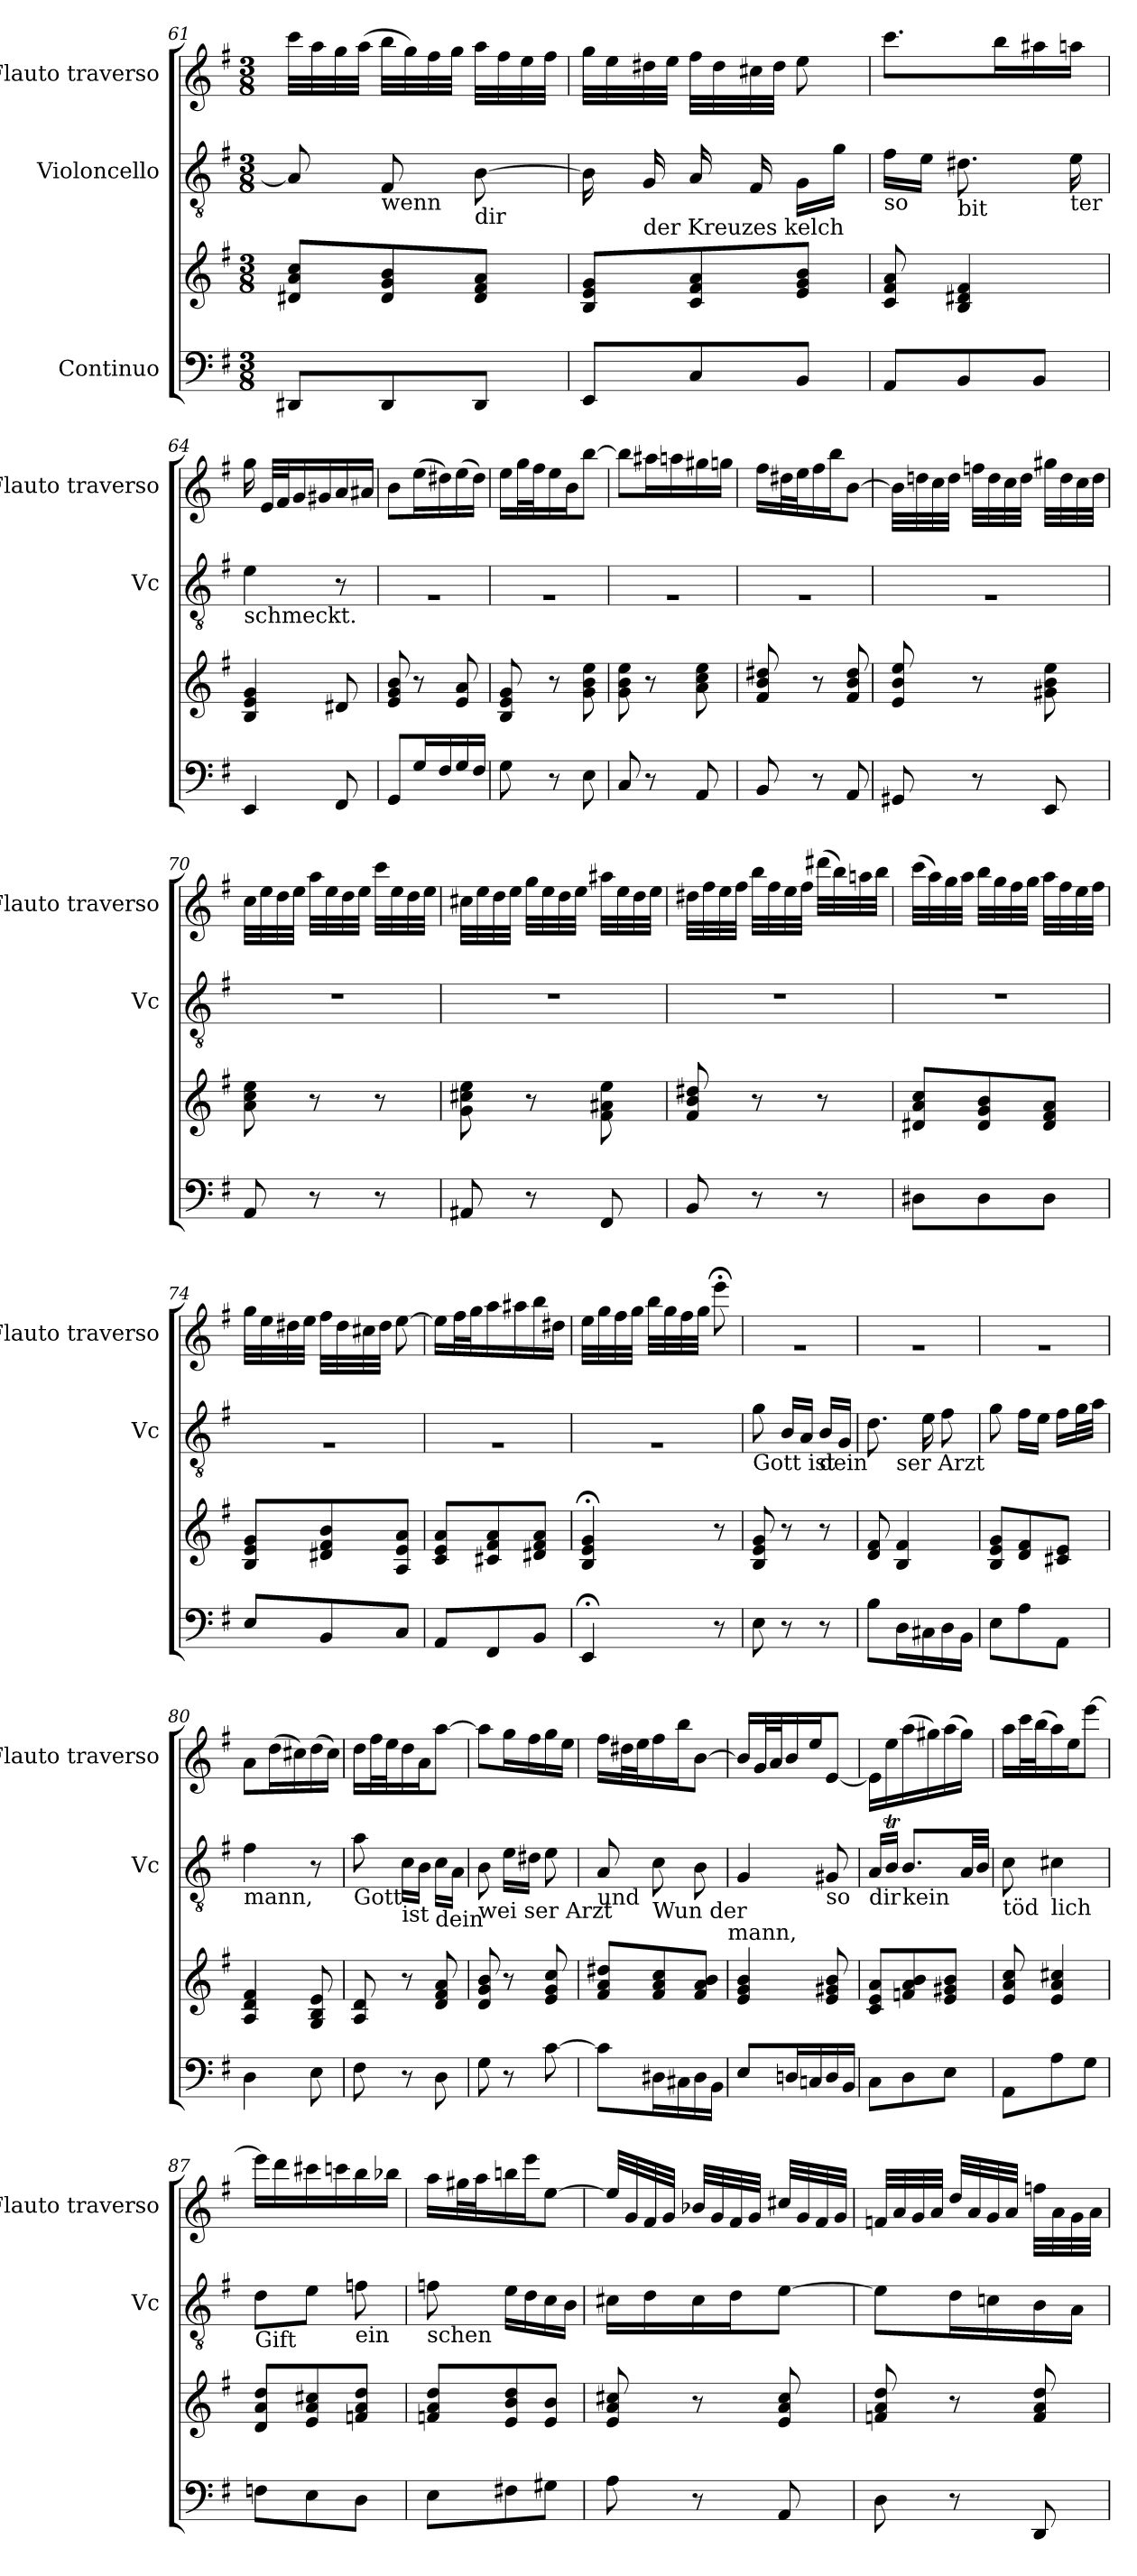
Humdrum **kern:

**kern	**kern	**kern	**kern
*part3	*part3	*part2	*part1
*staff4	*staff3	*staff2	*staff1
*I"Continuo	*	*I"Violoncello	*I"Flauto traverso
*	*	*I'Vc	*I'Flauto traverso
*clefF4	*clefG2	*clefGv2	*clefG2
*k[f#]	*k[f#]	*k[f#]	*k[f#]
*G:	*G:	*G:	*G:
*M3/8	*M3/8	*M3/8	*M3/8
=61	=61	=61	=61
8DD#X/L	8d#X/ 8a/ 8cc/L	8A/]	32ccc\LLL
.	.	.	32aa\
.	.	.	32gg\
.	.	.	(<32aa\JJJ
!	!	!LO:TX:b:t=wenn	!
8DD#/	8d#/ 8g/ 8b/	8F#/	32bb\LLL
.	.	.	32gg\)
.	.	.	32ff#\
.	.	.	32gg\JJJ
!	!	!LO:TX:b:t=dir	!
8DD#/J	8d#/ 8f#/ 8a/J	[>8B\	32aa\LLL
.	.	.	32ff#\
.	.	.	32ee\
.	.	.	32ff#\JJJ
=62	=62	=62	=62
8EE/L	8B/ 8e/ 8g/L	16B\]	32gg\LLL
.	.	.	32ee\
!	!	!LO:TX:b:t=der Kreuzes kelch	!
.	.	16G/	32dd#X\
.	.	.	32ee\JJJ
8C/	8c/ 8f#/ 8a/	16A/	32ff#\LLL
.	.	.	32dd#\
.	.	16F#/	32cc#X\
.	.	.	32dd#\JJJ
8BB/J	8e/ 8g/ 8b/J	16G\LL	8ee\
.	.	16g\JJ	.
=63	=63	=63	=63
!	!	!LO:TX:b:t=so	!
8AA/L	8c/ 8f#/ 8a/	16f#\LL	8.ccc\L
.	.	16e\JJ	.
!	!	!LO:TX:b:t=bit	!
8BB/	4B/ 4d#X/ 4f#/	8.d#X\	.
.	.	.	16bb\L
8BB/J	.	.	16aa#X\
!	!	!LO:TX:b:t=ter	!
.	.	16e\	16aan\JJ
!!LO:LB:g=z
=64	=64	=64	=64
!	!	!LO:TX:b:t=schmeckt.	!
4EE/	4B/ 4e/ 4g/	4e\	16gg\
.	.	.	32e/LLL
.	.	.	32f#/J
.	.	.	16g/
.	.	.	16g#X/
8FF#/	8d#X/	8r	16a/
.	.	.	16a#X/JJ
=65	=65	=65	=65
!	!	!LO:N:vis=1	!
8GG/L	8e/ 8g/ 8b/	4.rA	8b\L
16G/L	8r	.	(>16ee\L
16F#/	.	.	16dd#X\)
16G/	8e/ 8a/	.	(>16ee\
16F#/JJ	.	.	16dd#\JJ)
=66	=66	=66	=66
!	!	!LO:N:vis=1	!
8G\	8B/ 8e/ 8g/	4.rA	16ee\LL
.	.	.	32gg\L
.	.	.	32ff#\J
8r	8r	.	16ee\
.	.	.	16b\J
8E\	8g\ 8b\ 8ee\	.	[>8bb\J
=67	=67	=67	=67
!	!	!LO:N:vis=1	!
8C/	8g\ 8b\ 8ee\	4.rA	8bb\L]
8r	8r	.	16aa#X\L
.	.	.	16aan\
8AA/	8a\ 8cc\ 8ee\	.	16gg#X\
.	.	.	16ggn\JJ
=68	=68	=68	=68
!	!	!LO:N:vis=1	!
8BB/	8f#/ 8b/ 8dd#X/	4.rA	16ff#\LL
.	.	.	32dd#X\L
.	.	.	32ee\J
8r	8r	.	16ff#\
.	.	.	16bb\J
8AA/	8f#/ 8b/ 8dd#/	.	[>8b\J
=69	=69	=69	=69
!	!	!LO:N:vis=1	!
8GG#X/	8e/ 8b/ 8ee/	4.rA	32b\LLL]
.	.	.	32ddn\
.	.	.	32cc\
.	.	.	32dd\JJJ
8r	8r	.	32ffn\LLL
.	.	.	32dd\
.	.	.	32cc\
.	.	.	32dd\JJJ
8EE/	8g#X\ 8b\ 8ee\	.	32gg#X\LLL
.	.	.	32dd\
.	.	.	32cc\
.	.	.	32dd\JJJ
!!LO:LB:g=z
=70	=70	=70	=70
8AA/	8a\ 8cc\ 8ee\	4.r	32cc\LLL
.	.	.	32ee\
.	.	.	32dd\
.	.	.	32ee\JJJ
8r	8r	.	32aa\LLL
.	.	.	32ee\
.	.	.	32dd\
.	.	.	32ee\JJJ
8r	8r	.	32ccc\LLL
.	.	.	32ee\
.	.	.	32dd\
.	.	.	32ee\JJJ
=71	=71	=71	=71
8AA#X/	8g\ 8cc#X\ 8ee\	4.r	32cc#X\LLL
.	.	.	32ee\
.	.	.	32dd\
.	.	.	32ee\JJJ
8r	8r	.	32gg\LLL
.	.	.	32ee\
.	.	.	32dd\
.	.	.	32ee\JJJ
8FF#/	8f#\ 8a#X\ 8ee\	.	32aa#X\LLL
.	.	.	32ee\
.	.	.	32dd\
.	.	.	32ee\JJJ
=72	=72	=72	=72
8BB/	8f#/ 8b/ 8dd#X/	4.r	32dd#X\LLL
.	.	.	32ff#\
.	.	.	32ee\
.	.	.	32ff#\JJJ
8r	8r	.	32bb\LLL
.	.	.	32ff#\
.	.	.	32ee\
.	.	.	32ff#\JJJ
8r	8r	.	(<32ddd#X\LLL
.	.	.	32bb\)
.	.	.	32aan\
.	.	.	32bb\JJJ
=73	=73	=73	=73
8D#X\L	8d#X/ 8a/ 8cc/L	4.r	(<32ccc\LLL
.	.	.	32aa\)
.	.	.	32gg\
.	.	.	32aa\JJJ
8D#\	8d#/ 8g/ 8b/	.	32bb\LLL
.	.	.	32gg\
.	.	.	32ff#\
.	.	.	32gg\JJJ
8D#\J	8d#/ 8f#/ 8a/J	.	32aa\LLL
.	.	.	32ff#\
.	.	.	32ee\
.	.	.	32ff#\JJJ
!!LO:LB:g=z
=74	=74	=74	=74
!	!	!LO:N:vis=1	!
8E/L	8B/ 8e/ 8g/L	4.rA	32gg\LLL
.	.	.	32ee\
.	.	.	32dd#X\
.	.	.	32ee\JJJ
8BB/	8d#X/ 8f#/ 8b/	.	32ff#\LLL
.	.	.	32dd#\
.	.	.	32cc#X\
.	.	.	32dd#\JJJ
8C/J	8A/ 8e/ 8a/J	.	[>8ee\
=75	=75	=75	=75
!	!	!LO:N:vis=1	!
8AA/L	8c/ 8e/ 8a/L	4.rA	16ee\LL]
.	.	.	32ff#\L
.	.	.	32gg\J
8FF#/	8c#X/ 8f#/ 8a/	.	16aa\
.	.	.	16aa#X\
8BB/J	8d#X/ 8f#/ 8a/J	.	16bb\
.	.	.	16dd#X\JJ
=76	=76	=76	=76
!	!	!LO:N:vis=1	!
4EE;/	4B/; 4e/; 4g/;	4.rA	32ee\LLL
.	.	.	32gg\
.	.	.	32ff#\
.	.	.	32gg\JJJ
.	.	.	32bb\LLL
.	.	.	32gg\
.	.	.	32ff#\
.	.	.	32gg\JJJ
8r	8r	.	8eee;<\
=77	=77	=77	=77
!	!	!LO:TX:b:t=Gott ist	!
!	!	!	!LO:N:vis=1
8E\	8B/ 8e/ 8g/	8g\	4.ra
8r	8r	16B/LL	.
.	.	16A/JJ	.
!	!	!LO:TX:b:t=dein	!
8r	8r	16B/LL	.
.	.	16G/JJ	.
=78	=78	=78	=78
!	!	!LO:TX:b:t=wei	!
!	!	!	!LO:N:vis=1
*	*	*^	*
8B\L	8d/ 8f#/	8.d\	8ryy	4.ra
!	!	!	!LO:TX:b:t=ser Arzt	!
16D\L	4B/ 4f#/	.	4ryy	.
16C#X\	.	16e\	.	.
16D\	.	8f#\	.	.
16BB\JJ	.	.	.	.
=79	=79	=79	=79	=79
!	!	!LO:TX:b:t=und Wun der	!	!
!	!	!	!	!LO:N:vis=1
*	*	*v	*v	*
8E\L	8B/ 8e/ 8g/L	8g\	4.ra
8A\	8d/ 8f#/	16f#\LL	.
.	.	16e\JJ	.
8AA\J	8c#X/ 8e/J	16f#\LL	.
.	.	32g\L	.
.	.	32a\JJJ	.
!!LO:PB:g=z
=80	=80	=80	=80
!	!	!LO:TX:b:t=mann,	!
4D\	4A/ 4d/ 4f#/	4f#\	8a\L
.	.	.	(>16dd\L
.	.	.	16cc#X\)
8E\	8G/ 8B/ 8e/	8r	(>16dd\
.	.	.	16cc#\JJ)
=81	=81	=81	=81
!	!	!LO:TX:b:t=Gott	!
8F#\	8A/ 8d/	8a\	16dd\LL
.	.	.	32ff#\L
.	.	.	32ee\J
!	!	!LO:TX:b:t=ist	!
8r	8r	16c\LL	16dd\
.	.	16B\JJ	16a\J
!	!	!LO:TX:b:t=dein	!
8D\	8d/ 8f#/ 8a/	16c\LL	[>8aa\J
.	.	16A\JJ	.
=82	=82	=82	=82
!	!	!LO:TX:b:t=wei ser Arzt	!
8G\	8d/ 8g/ 8b/	8B\	8aa\L]
8r	8r	16e\LL	16gg\L
.	.	16d#X\JJ	16ff#\
[>8c\	8e/ 8g/ 8cc/	8e\	16gg\
.	.	.	16ee\JJ
=83	=83	=83	=83
!	!	!LO:TX:b:t=und	!
8c\L]	8f#/ 8a/ 8dd#X/L	8A/	16ff#\LL
.	.	.	32dd#X\L
.	.	.	32ee\J
!	!	!LO:TX:b:t=Wun der	!
16D#X\L	8f#/ 8a/ 8cc/	8c\	16ff#\
16C#X\	.	.	16bb\J
16D#\	8f#/ 8a/ 8b/J	8B\	[>8b\J
16BB\JJ	.	.	.
!	!	!LO:TX:b:t=mann,	!
=84	=84	=84	=84
8E/L	4e/ 4g/ 4b/	4G/	16b/LL]
.	.	.	32g/L
.	.	.	32a/J
16Dn/L	.	.	16b/
16Cn/	.	.	16ee/J
!	!	!LO:TX:b:t=so	!
16D/	8e/ 8g#X/ 8b/	8G#X/	[<8e/J
16BB/JJ	.	.	.
=85	=85	=85	=85
!	!	!LO:TX:b:t=dir	!
8C\L	8c/ 8e/ 8a/L	16A/LL	16e\LL]
.	.	16Bt/JJ	16ee\
!	!	!LO:TX:b:t=kein	!
8D\	8fn/ 8a/ 8b/	8.B/L	(>16aa\
.	.	.	16gg#X\)
8E\J	8e/ 8g#X/ 8b/J	.	(>16aa\
.	.	32A/LL	16gg#\JJ)
.	.	32B/JJJ	.
!!LO:LB:g=z
=86	=86	=86	=86
!	!	!LO:TX:b:t=töd	!
8AA\L	8e/ 8a/ 8cc/	8c\	16aa\LL
.	.	.	32ccc\L
.	.	.	(<32bb\J
!	!	!LO:TX:b:t=lich	!
8A\	4e/ 4a/ 4cc#X/	4c#X\	16aa\)
.	.	.	16ee\J
8G\J	.	.	[>8eee\J
=87	=87	=87	=87
!	!	!LO:TX:b:t=Gift	!
8Fn\L	8d/ 8a/ 8dd/L	8d\L	16eee\LL]
.	.	.	16ddd\
8E\	8e/ 8a/ 8cc#X/	8e\J	16ccc#X\
.	.	.	16cccn\
!	!	!LO:TX:b:t=ein	!
8D\J	8fn/ 8a/ 8dd/J	8fn\	16bb\
.	.	.	16bb-X\JJ
=88	=88	=88	=88
!	!	!LO:TX:b:t=schen	!
8E\L	8fn/ 8a/ 8dd/L	8fn\	16aa\LL
.	.	.	32gg#X\L
.	.	.	32aa\J
8F#X\	8e/ 8b/ 8dd/	16e\LL	16bbn\
.	.	16d\	16eee\J
8G#X\J	8e/ 8b/J	16c\	[>8ee\J
.	.	16B\JJ	.
=89	=89	=89	=89
8A\	8e/ 8a/ 8cc#X/	16c#X\LL	32ee/LLL]
.	.	.	32g/
.	.	16d\	32f#/
.	.	.	32g/JJJ
8r	8r	16c#\	32b-X/LLL
.	.	.	32g/
.	.	16d\J	32f#/
.	.	.	32g/JJJ
8AA/	8e/ 8a/ 8cc#/	[>8e\J	32cc#X/LLL
.	.	.	32g/
.	.	.	32f#/
.	.	.	32g/JJJ
=90	=90	=90	=90
8D\	8fn/ 8a/ 8dd/	8e\L]	32fn/LLL
.	.	.	32a/
.	.	.	32g/
.	.	.	32a/JJJ
8r	8r	16d\L	32dd/LLL
.	.	.	32a/
.	.	16cn\	32g/
.	.	.	32a/JJJ
8DD/	8f/ 8a/ 8dd/	16B\	32ffn\LLL
.	.	.	32a\
.	.	16A\JJ	32g\
.	.	.	32a\JJJ
=	=	=	=
*-	*-	*-	*-
